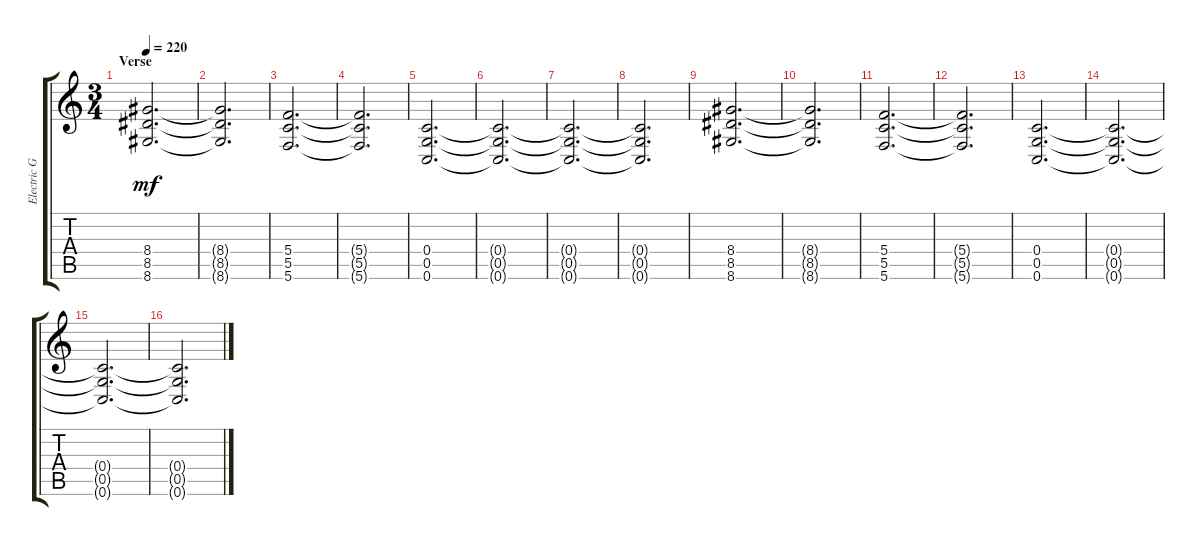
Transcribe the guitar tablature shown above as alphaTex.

\track ("Electric Guitar" "Electric G") {instrument distortionguitar}
\staff {score tabs}
\tuning (D4 A3 F3 C3 G2 C2) {hide}
\ts (3 4)
\section ("" "Verse")
\tempo 220
\clef g2
\ks c
(8.4 8.5 8.6).2{d dy mf} |
(8.4{t} 8.5{t} 8.6{t}).2{d} |
(5.4 5.5 5.6).2{d} |
(5.4{t} 5.5{t} 5.6{t}).2{d} |
(0.4 0.5 0.6).2{d} |
(0.4{t} 0.5{t} 0.6{t}).2{d} |
(0.4{t} 0.5{t} 0.6{t}).2{d} |
(0.4{t} 0.5{t} 0.6{t}).2{d} |
(8.4 8.5 8.6).2{d} |
(8.4{t} 8.5{t} 8.6{t}).2{d} |
(5.4 5.5 5.6).2{d} |
(5.4{t} 5.5{t} 5.6{t}).2{d} |
(0.4 0.5 0.6).2{d} |
(0.4{t} 0.5{t} 0.6{t}).2{d} |
(0.4{t} 0.5{t} 0.6{t}).2{d} |
(0.4{t} 0.5{t} 0.6{t}).2{d}
